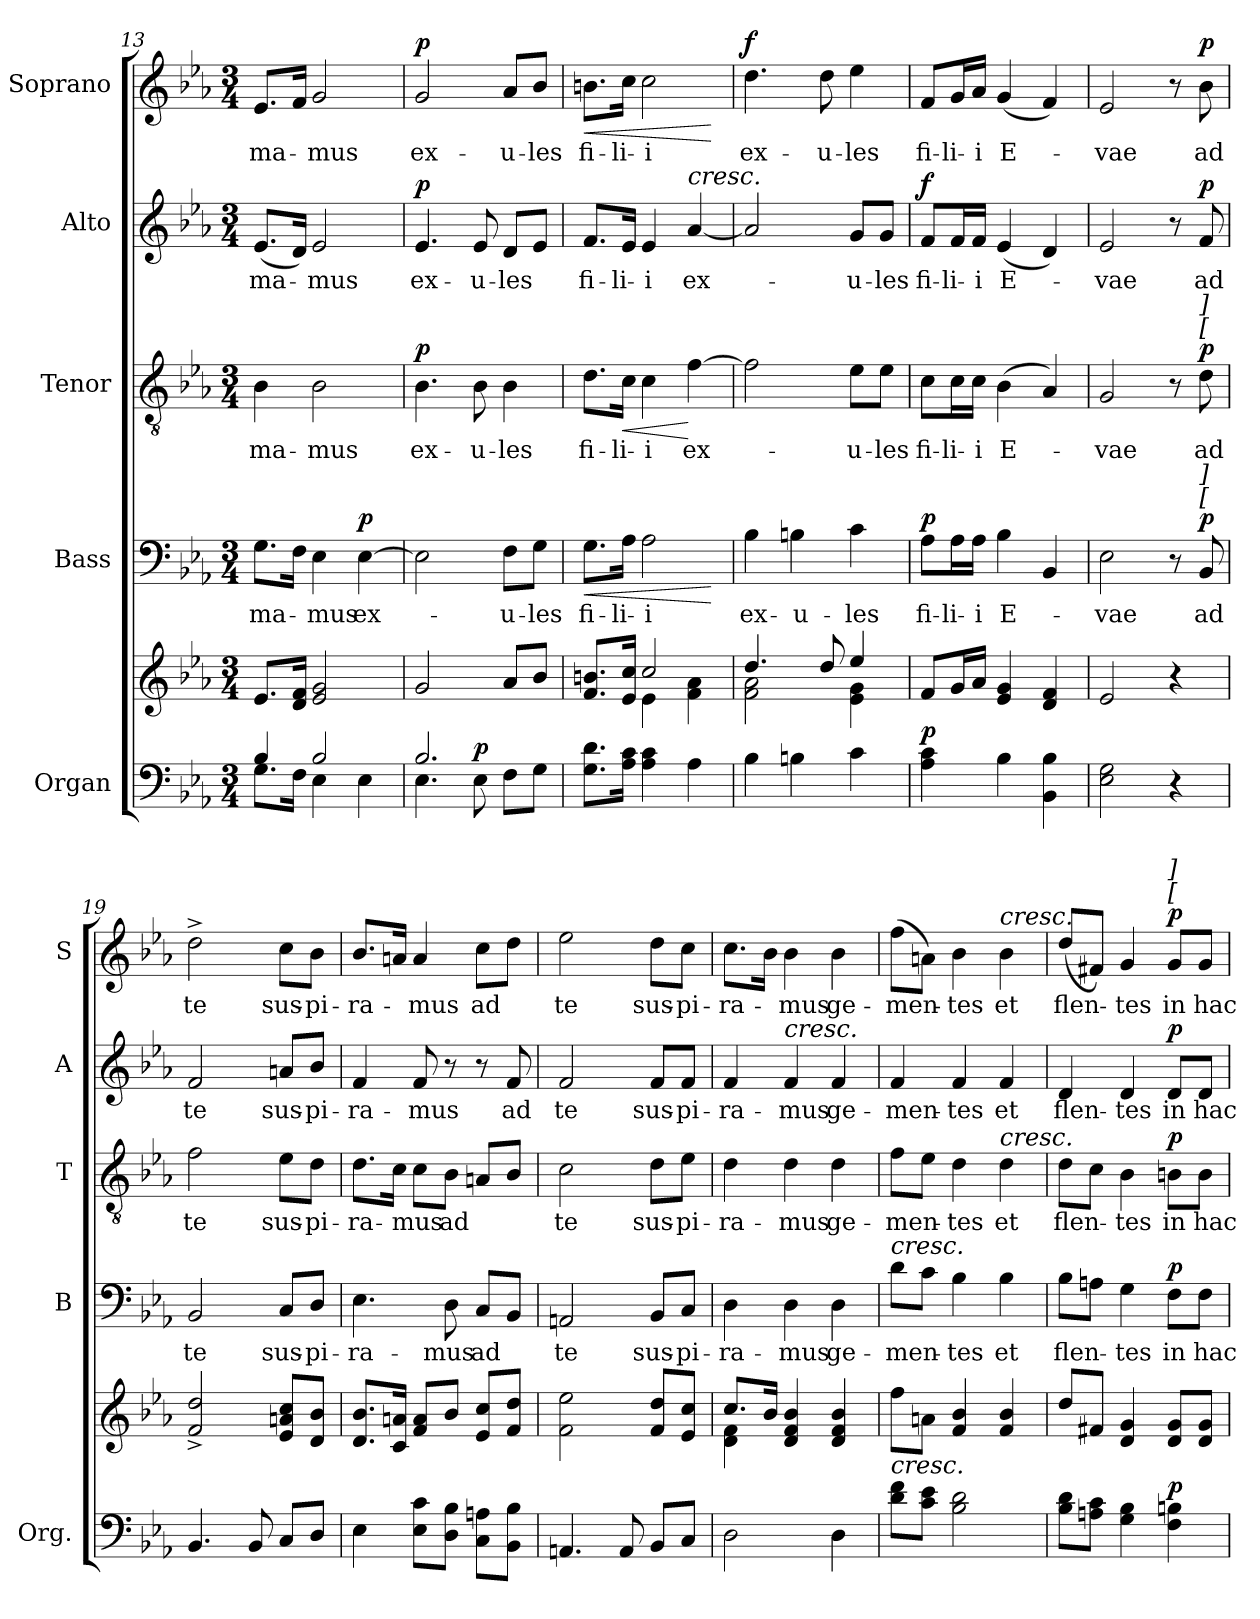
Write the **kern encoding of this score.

**kern	**kern	**dynam	**kern	**text	**dynam	**kern	**text	**dynam	**kern	**text	**dynam	**kern	**text	**dynam
*part5	*part5	*part5	*part4	*part4	*part4	*part3	*part3	*part3	*part2	*part2	*part2	*part1	*part1	*part1
*staff6	*staff5	*staff5/6	*staff4	*staff4	*staff4	*staff3	*staff3	*staff3	*staff2	*staff2	*staff2	*staff1	*staff1	*staff1
*I"Organ	*	*	*I"Bass	*	*	*I"Tenor	*	*	*I"Alto	*	*	*I"Soprano	*	*
*I'Org.	*	*	*I'B	*	*	*I'T	*	*	*I'A	*	*	*I'S	*	*
*clefF4	*clefG2	*	*clefF4	*	*	*clefGv2	*	*	*clefG2	*	*	*clefG2	*	*
*k[b-e-a-]	*k[b-e-a-]	*	*k[b-e-a-]	*	*	*k[b-e-a-]	*	*	*k[b-e-a-]	*	*	*k[b-e-a-]	*	*
*E-:	*E-:	*	*E-:	*	*	*E-:	*	*	*E-:	*	*	*E-:	*	*
*M3/4	*M3/4	*	*M3/4	*	*	*M3/4	*	*	*M3/4	*	*	*M3/4	*	*
=13	=13	=13	=13	=13	=13	=13	=13	=13	=13	=13	=13	=13	=13	=13
*^	*	*	*	*	*	*	*	*	*	*	*	*	*	*
!	!	!	!	!	!LO:LY:b	!	!	!LO:LY:b	!	!	!LO:LY:b	!	!	!LO:LY:b	!
8.G\L	4B-!/	8.e-!/L	.	8.G\L	-ma-	.	4B-\	-ma-	.	(<8.e-/L	-ma-	.	8.e-/L	-ma-	.
16F\Jk	.	16d!/ 16f!/Jk	.	16F\Jk	.	.	.	.	.	16d/Jk)	.	.	16f/Jk	.	.
!	!	!	!	!	!LO:LY:b	!	!	!LO:LY:b	!	!	!LO:LY:b	!	!	!LO:LY:b	!
4E-\	2B-!/	2e-!/ 2g!/	.	4E-\	-mus	.	2B-\	-mus	.	2e-/	-mus	.	2g/	-mus	.
!	!	!	!	!	!LO:LY:b	!LO:DY:a	!	!	!	!	!	!	!	!	!
4E-\	.	.	.	[4E-\	ex-	p	.	.	.	.	.	.	.	.	.
!!LO:PB:g=z
=14	=14	=14	=14	=14	=14	=14	=14	=14	=14	=14	=14	=14	=14	=14	=14
!	!	!	!	!	!	!	!	!LO:LY:b	!LO:DY:a	!	!LO:LY:b	!LO:DY:a	!	!LO:LY:b	!LO:DY:a
4.E-\	2.B-!/	2g!/	.	2E-\]	.	.	4.B-\	ex-	p	4.e-/	ex-	p	2g/	ex-	p
!	!	!	!LO:DY:a=2	!	!	!	!	!LO:LY:b	!	!	!LO:LY:b	!	!	!	!
8E-\	.	.	p	.	.	.	8B-\	-u-	.	8e-/	-u-	.	.	.	.
!	!	!	!	!	!LO:LY:b	!	!	!LO:LY:b	!	!	!LO:LY:b	!	!	!LO:LY:b	!
8F\L	.	8a-!/L	.	8F\L	-u-	.	4B-\	-les	.	8d/L	-les	.	8a-/L	-u-	.
!	!	!	!	!	!LO:LY:b	!	!	!	!	!	!	!	!	!LO:LY:b	!
8G\J	.	8b-!/J	.	8G\J	-les	.	.	.	.	8e-/J	.	.	8b-/J	-les	.
*v	*v	*	*	*	*	*	*	*	*	*	*	*	*	*	*
=15	=15	=15	=15	=15	=15	=15	=15	=15	=15	=15	=15	=15	=15	=15
*	*^	*	*	*	*	*	*	*	*	*	*	*	*	*
!	!	!	!	!	!LO:LY:b	!LO:HP:b	!	!LO:LY:b	!	!	!LO:LY:b	!	!	!LO:LY:b	!LO:HP:b
8.G\ 8.d!\L	8.f!/ 8.bn!/L	4ryy	.	8.G\L	fi-	<	8.d\L	fi-	.	8.f/L	fi-	.	8.bn\L	fi-	<
!	!	!	!	!	!LO:LY:b	!	!	!LO:LY:b	!LO:HP:b	!	!LO:LY:b	!	!	!LO:LY:b	!
16A-\ 16c!\Jk	16e-!/ 16cc!/Jk	.	.	16A-\Jk	-li-	.	16c\Jk	-li-	<	16e-/Jk	-li-	.	16cc\Jk	-li-	.
!	!	!	!	!	!LO:LY:b	!	!	!LO:LY:b	!	!	!LO:LY:b	!	!	!LO:LY:b	!
4A-\ 4c!\	2cc!/	4e-!\	.	2A-\	-i	.	4c\	-i	.	4e-/	-i	.	2cc\	-i	.
!	!	!	!	!	!	!	!	!	!	!LO:TX:a:i:t=cresc.	!	!	!	!	!
!	!	!	!	!	!	!	!	!LO:LY:b	!	!	!LO:LY:b	!	!	!	!
4A-\	.	4f!\ 4a-!\	.	.	.	.	[4f\	ex-	[	[4a-/	ex-	.	.	.	.
*	*v	*v	*	*	*	*	*	*	*	*	*	*	*	*	*
.	.	.	.	.	[	.	.	.	.	.	.	.	.	[
=16	=16	=16	=16	=16	=16	=16	=16	=16	=16	=16	=16	=16	=16	=16
*	*^	*	*	*	*	*	*	*	*	*	*	*	*	*
!	!	!	!	!	!LO:LY:b	!	!	!	!	!	!	!	!	!LO:LY:b	!LO:DY:a
4B-\	4.dd!/	2f!\ 2a-!\	.	4B-\	ex-	.	2f\]	.	.	2a-/]	.	.	4.dd\	ex-	f
!	!	!	!	!	!LO:LY:b	!	!	!	!	!	!	!	!	!	!
4Bn\	.	.	.	4Bn\	-u-	.	.	.	.	.	.	.	.	.	.
!	!	!	!	!	!	!	!	!	!	!	!	!	!	!LO:LY:b	!
.	8dd!/	.	.	.	.	.	.	.	.	.	.	.	8dd\	-u-	.
!	!	!	!	!	!LO:LY:b	!	!	!LO:LY:b	!	!	!LO:LY:b	!	!	!LO:LY:b	!
4c\	4ee-!/	4e-!\ 4g!\	.	4c\	-les	.	8e-\L	-u-	.	8g/L	-u-	.	4ee-\	-les	.
!	!	!	!	!	!	!	!	!LO:LY:b	!	!	!LO:LY:b	!	!	!	!
.	.	.	.	.	.	.	8e-\J	-les	.	8g/J	-les	.	.	.	.
*	*v	*v	*	*	*	*	*	*	*	*	*	*	*	*	*
=17	=17	=17	=17	=17	=17	=17	=17	=17	=17	=17	=17	=17	=17	=17
!	!	!LO:DY:a=2	!	!LO:LY:b	!LO:DY:a	!	!LO:LY:b	!	!	!LO:LY:b	!LO:DY:a	!	!LO:LY:b	!
4A-\ 4c!\	8f!/L	p	8A-\L	fi-	p	8c\L	fi-	.	8f/L	fi-	f	8f/L	fi-	.
!	!	!	!	!LO:LY:b	!	!	!LO:LY:b	!	!	!LO:LY:b	!	!	!LO:LY:b	!
.	16g!/L	.	16A-\L	-li-	.	16c\L	-li-	.	16f/L	-li-	.	16g/L	-li-	.
!	!	!	!	!LO:LY:b	!	!	!LO:LY:b	!	!	!LO:LY:b	!	!	!LO:LY:b	!
.	16a-!/JJ	.	16A-\JJ	-i	.	16c\JJ	-i	.	16f/JJ	-i	.	16a-/JJ	-i	.
!	!	!	!	!LO:LY:b	!	!	!LO:LY:b	!	!	!LO:LY:b	!	!	!LO:LY:b	!
4B-\	4e-!/ 4g!/	.	4B-\	E-	.	(>4B-\	E-	.	(<4e-/	E-	.	(<4g/	E-	.
4BB-\ 4B-!\	4d!/ 4f!/	.	4BB-/	.	.	4A-/)	.	.	4d/)	.	.	4f/)	.	.
=18	=18	=18	=18	=18	=18	=18	=18	=18	=18	=18	=18	=18	=18	=18
!	!	!	!	!LO:LY:b	!	!	!LO:LY:b	!	!	!LO:LY:b	!	!	!LO:LY:b	!
2E-\ 2G!\	2e-!/	.	2E-\	-vae	.	2G/	-vae	.	2e-/	-vae	.	2e-/	-vae	.
4r	4r	.	8r	.	.	8r	.	.	8r	.	.	8r	.	.
!	!	!	!	!	!	!LO:TX:a:i:t=[	!	!	!	!	!	!	!	!
!	!	!	!	!	!	!LO:TX:a:i:t=]	!	!	!	!	!	!	!	!
!	!	!	!LO:TX:a:i:t=[	!	!	!	!	!	!	!	!	!	!	!
!	!	!	!LO:TX:a:i:t=]	!	!	!	!	!	!	!	!	!	!	!
!	!	!	!	!LO:LY:b	!LO:DY:a	!	!LO:LY:b	!LO:DY:a	!	!LO:LY:b	!LO:DY:a	!	!LO:LY:b	!LO:DY:a
.	.	.	8BB-/	ad	p	8d\	ad	p	8f/	ad	p	8b-\	ad	p
=19	=19	=19	=19	=19	=19	=19	=19	=19	=19	=19	=19	=19	=19	=19
!	!	!	!	!LO:LY:b	!	!	!LO:LY:b	!	!	!LO:LY:b	!	!	!LO:LY:b	!
4.BB-/	2f!/^< 2dd!/^<	.	2BB-/	te	.	2f\	te	.	2f/	te	.	2dd^>\	te	.
8BB-/	.	.	.	.	.	.	.	.	.	.	.	.	.	.
!	!	!	!	!LO:LY:b	!	!	!LO:LY:b	!	!	!LO:LY:b	!	!	!LO:LY:b	!
8C/L	8e-!/ 8an!/ 8cc!/L	.	8C/L	sus-	.	8e-\L	sus-	.	8an/L	sus-	.	8cc\L	sus-	.
!	!	!	!	!LO:LY:b	!	!	!LO:LY:b	!	!	!LO:LY:b	!	!	!LO:LY:b	!
8D/J	8d!/ 8b-!/J	.	8D/J	-pi-	.	8d\J	-pi-	.	8b-/J	-pi-	.	8b-\J	-pi-	.
=20	=20	=20	=20	=20	=20	=20	=20	=20	=20	=20	=20	=20	=20	=20
!	!	!	!	!LO:LY:b	!	!	!LO:LY:b	!	!	!LO:LY:b	!	!	!LO:LY:b	!
4E-\	8.d!/ 8.b-!/L	.	4.E-\	-ra-	.	8.d\L	-ra-	.	4f/	-ra-	.	8.b-/L	-ra-	.
.	16c!/ 16an!/Jk	.	.	.	.	16c\Jk	.	.	.	.	.	16an/Jk	.	.
!	!	!	!	!	!	!	!LO:LY:b	!	!	!LO:LY:b	!	!	!LO:LY:b	!
8E-\ 8c!\L	8f!/ 8a!/L	.	.	.	.	8c\L	-mus	.	8f/	-mus	.	4a/	-mus	.
!	!	!	!	!LO:LY:b	!	!	!LO:LY:b	!	!	!	!	!	!	!
8D\ 8B-!\J	8b-!/J	.	8D\	-mus	.	8B-\J	ad	.	8r	.	.	.	.	.
!	!	!	!	!LO:LY:b	!	!	!	!	!	!	!	!	!LO:LY:b	!
8C\ 8An!\L	8e-!/ 8cc!/L	.	8C/L	ad	.	8An/L	.	.	8r	.	.	8cc\L	ad	.
!	!	!	!	!	!	!	!	!	!	!LO:LY:b	!	!	!	!
8BB-\ 8B-!\J	8f!/ 8dd!/J	.	8BB-/J	.	.	8B-/J	.	.	8f/	ad	.	8dd\J	.	.
!!LO:LB:g=z
=21	=21	=21	=21	=21	=21	=21	=21	=21	=21	=21	=21	=21	=21	=21
!	!	!	!	!LO:LY:b	!	!	!LO:LY:b	!	!	!LO:LY:b	!	!	!LO:LY:b	!
4.AAn/	2f!\ 2ee-!\	.	2AAn/	te	.	2c\	te	.	2f/	te	.	2ee-\	te	.
8AA/	.	.	.	.	.	.	.	.	.	.	.	.	.	.
!	!	!	!	!LO:LY:b	!	!	!LO:LY:b	!	!	!LO:LY:b	!	!	!LO:LY:b	!
8BB-/L	8f!/ 8dd!/L	.	8BB-/L	sus-	.	8d\L	sus-	.	8f/L	sus-	.	8dd\L	sus-	.
!	!	!	!	!LO:LY:b	!	!	!LO:LY:b	!	!	!LO:LY:b	!	!	!LO:LY:b	!
8C/J	8e-!/ 8cc!/J	.	8C/J	-pi-	.	8e-\J	-pi-	.	8f/J	-pi-	.	8cc\J	-pi-	.
=22	=22	=22	=22	=22	=22	=22	=22	=22	=22	=22	=22	=22	=22	=22
*	*^	*	*	*	*	*	*	*	*	*	*	*	*	*
!	!	!	!	!	!LO:LY:b	!	!	!LO:LY:b	!	!	!LO:LY:b	!	!	!LO:LY:b	!
2D\	8.cc!/L	4d!\ 4f!\	.	4D\	-ra-	.	4d\	-ra-	.	4f/	-ra-	.	8.cc\L	-ra-	.
.	16b-!/Jk	.	.	.	.	.	.	.	.	.	.	.	16b-\Jk	.	.
!	!	!	!	!	!	!	!	!	!	!LO:TX:a:i:t=cresc.	!	!	!	!	!
!	!	!	!	!	!LO:LY:b	!	!	!LO:LY:b	!	!	!LO:LY:b	!	!	!LO:LY:b	!
.	4d!/ 4f!/ 4b-!/	4ryy	.	4D\	-mus	.	4d\	-mus	.	4f/	-mus	.	4b-\	-mus	.
!	!	!	!	!	!LO:LY:b	!	!	!LO:LY:b	!	!	!LO:LY:b	!	!	!LO:LY:b	!
4D\	4d!/ 4f!/ 4b-!/	4ryy	.	4D\	ge-	.	4d\	ge-	.	4f/	ge-	.	4b-\	ge-	.
=23	=23	=23	=23	=23	=23	=23	=23	=23	=23	=23	=23	=23	=23	=23	=23
!	!	!	!	!LO:TX:a:i:t=cresc.	!	!	!	!	!	!	!	!	!	!	!
!LO:TX:a:i:t=cresc.	!	!	!	!	!	!	!	!	!	!	!	!	!	!	!
!	!	!	!	!	!LO:LY:b	!	!	!LO:LY:b	!	!	!LO:LY:b	!	!	!LO:LY:b	!
*	*v	*v	*	*	*	*	*	*	*	*	*	*	*	*	*
8d\ 8f!\L	8ff!\L	.	8d\L	-men-	.	8f\L	-men-	.	4f/	-men-	.	(>8ff\L	-men-	.
8c\ 8e-!\J	8an!\J	.	8c\J	.	.	8e-\J	.	.	.	.	.	8an\J)	.	.
!	!	!	!	!LO:LY:b	!	!	!LO:LY:b	!	!	!LO:LY:b	!	!	!LO:LY:b	!
2B-\ 2d!\	4f!/ 4b-!/	.	4B-\	-tes	.	4d\	-tes	.	4f/	-tes	.	4b-\	-tes	.
!	!	!	!	!	!	!	!	!	!	!	!	!LO:TX:a:i:t=cresc.	!	!
!	!	!	!	!	!	!LO:TX:a:i:t=cresc.	!	!	!	!	!	!	!	!
!	!	!	!	!LO:LY:b	!	!	!LO:LY:b	!	!	!LO:LY:b	!	!	!LO:LY:b	!
.	4f!/ 4b-!/	.	4B-\	et	.	4d\	et	.	4f/	et	.	4b-\	et	.
=24	=24	=24	=24	=24	=24	=24	=24	=24	=24	=24	=24	=24	=24	=24
!	!	!	!	!LO:LY:b	!	!	!LO:LY:b	!	!	!LO:LY:b	!	!	!LO:LY:b	!
8B-\ 8d!\L	8dd!/L	.	8B-\L	flen-	.	8d\L	flen-	.	4d/	flen-	.	(<8dd/L	flen-	.
8An\ 8c!\J	8f#X!/J	.	8An\J	.	.	8c\J	.	.	.	.	.	8f#X/J)	.	.
!	!	!	!	!LO:LY:b	!	!	!LO:LY:b	!	!	!LO:LY:b	!	!	!LO:LY:b	!
4G\ 4B-!\	4d!/ 4g!/	.	4G\	-tes	.	4B-\	-tes	.	4d/	-tes	.	4g/	-tes	.
!	!	!	!	!	!	!	!	!	!	!	!	!LO:TX:a:i:t=[	!	!
!	!	!	!	!	!	!	!	!	!	!	!	!LO:TX:a:i:t=]	!	!
!	!	!LO:DY:a=2	!	!LO:LY:b	!LO:DY:a	!	!LO:LY:b	!LO:DY:a	!	!LO:LY:b	!LO:DY:a	!	!LO:LY:b	!LO:DY:a
4F\ 4Bn!\	8d!/ 8g!/L	p	8F\L	in	p	8Bn\L	in	p	8d/L	in	p	8g/L	in	p
!	!	!	!	!LO:LY:b	!	!	!LO:LY:b	!	!	!LO:LY:b	!	!	!LO:LY:b	!
.	8d!/ 8g!/J	.	8F\J	hac	.	8B\J	hac	.	8d/J	hac	.	8g/J	hac	.
=	=	=	=	=	=	=	=	=	=	=	=	=	=	=
*-	*-	*-	*-	*-	*-	*-	*-	*-	*-	*-	*-	*-	*-	*-
